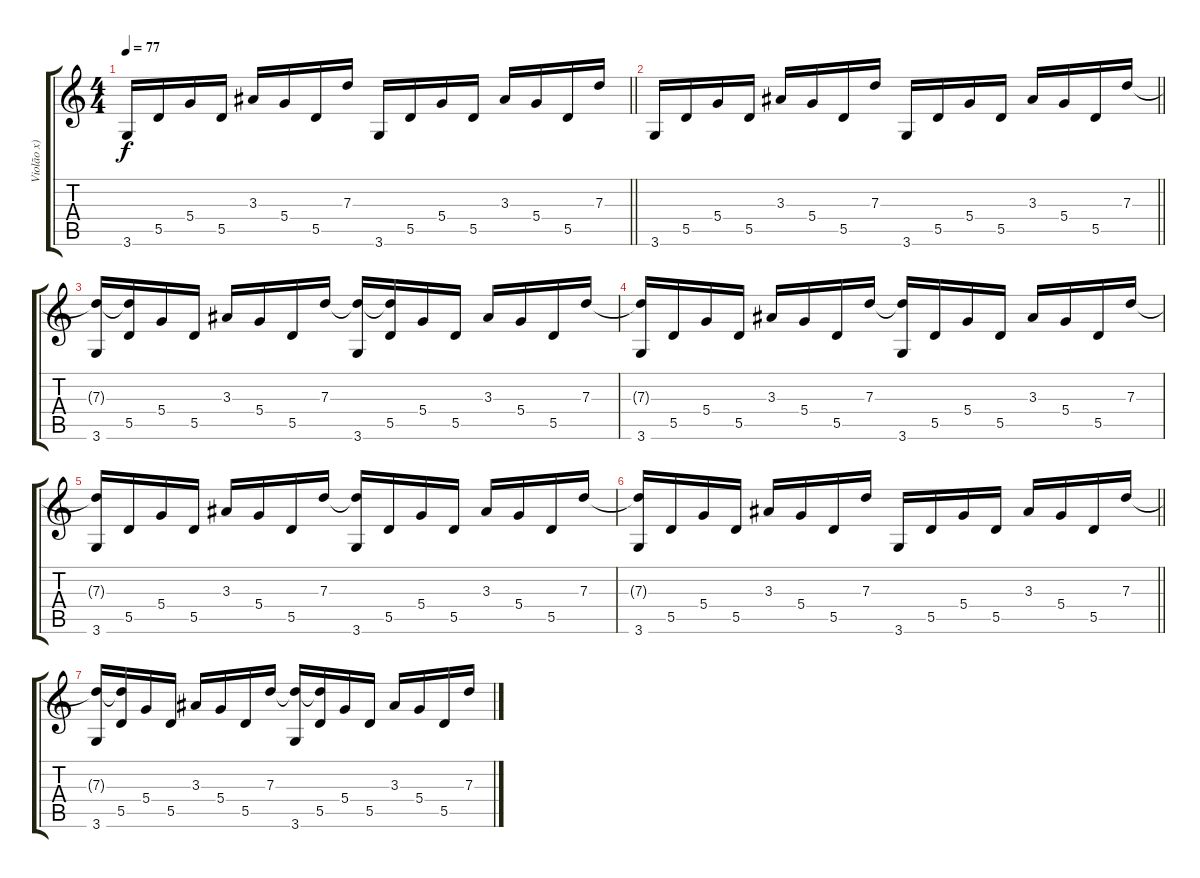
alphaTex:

\track ("Violão x) " "Violão x) ") {instrument acousticguitarsteel}
\staff {score tabs}
\tuning (E4 B3 G3 D3 A2 E2) {hide}
\ts (4 4)
\tempo 77
\clef g2
\barLineRight lightlight
\ks c
3.6.16{dy f} 5.5.16 5.4.16 5.5.16 3.3.16 5.4.16 5.5.16 7.3.16 3.6.16 5.5.16 5.4.16 5.5.16 3.3.16 5.4.16 5.5.16 7.3.16 |
\barLineRight lightlight
3.6.16 5.5.16 5.4.16 5.5.16 3.3.16 5.4.16 5.5.16 7.3.16 3.6.16 5.5.16 5.4.16 5.5.16 3.3.16 5.4.16 5.5.16 7.3.16 |
(7.3{t} 3.6).16 (7.3{t} 5.5).16 5.4.16 5.5.16 3.3.16{volume 0} 5.4.16 5.5.16 7.3.16 (7.3{t} 3.6).16 (7.3{t} 5.5).16 5.4.16 5.5.16 3.3.16 5.4.16 5.5.16 7.3.16 |
(7.3{t} 3.6).16 5.5.16 5.4.16 5.5.16 3.3.16 5.4.16 5.5.16 7.3.16 (7.3{t} 3.6).16 5.5.16 5.4.16 5.5.16 3.3.16 5.4.16 5.5.16 7.3.16 |
(7.3{t} 3.6).16 5.5.16 5.4.16 5.5.16 3.3.16 5.4.16 5.5.16 7.3.16 (7.3{t} 3.6).16 5.5.16 5.4.16 5.5.16 3.3.16 5.4.16 5.5.16 7.3.16 |
\barLineRight lightlight
(7.3{t} 3.6).16 5.5.16 5.4.16 5.5.16 3.3.16 5.4.16 5.5.16 7.3.16 3.6.16 5.5.16 5.4.16 5.5.16 3.3.16 5.4.16 5.5.16 7.3.16 |
(7.3{t} 3.6).16 (7.3{t} 5.5).16 5.4.16 5.5.16 3.3.16{volume 0} 5.4.16 5.5.16 7.3.16 (7.3{t} 3.6).16 (7.3{t} 5.5).16 5.4.16 5.5.16 3.3.16 5.4.16 5.5.16 7.3.16
